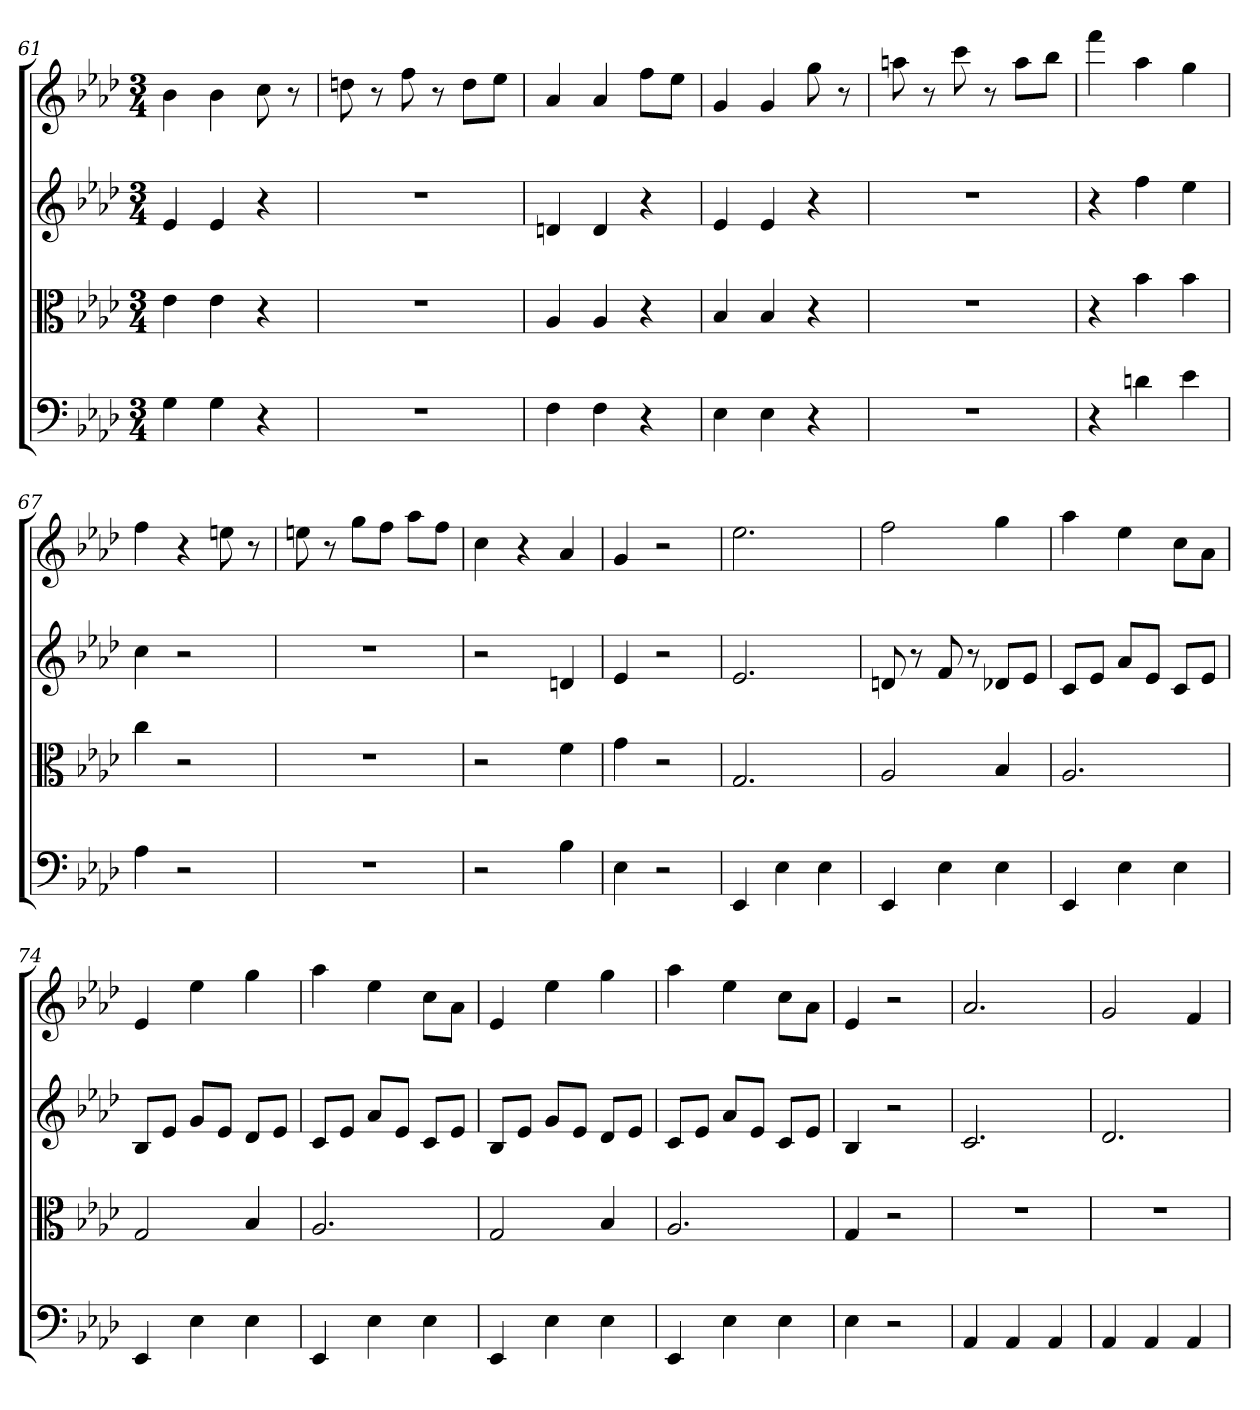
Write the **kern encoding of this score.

**kern	**kern	**kern	**kern
*part4	*part3	*part2	*part1
*staff4	*staff3	*staff2	*staff1
*clefF4	*clefC3	*clefG2	*clefG2
*k[b-e-a-d-]	*k[b-e-a-d-]	*k[b-e-a-d-]	*k[b-e-a-d-]
*A-:	*A-:	*A-:	*A-:
*M3/4	*M3/4	*M3/4	*M3/4
=61	=61	=61	=61
4G	4e-	4e-	4b-
4G	4e-	4e-	4b-
4r	4r	4r	8cc
.	.	.	8r
=62	=62	=62	=62
2.r	2.r	2.r	8ddn
.	.	.	8r
.	.	.	8ff
.	.	.	8r
.	.	.	8dd\L
.	.	.	8ee-\J
=63	=63	=63	=63
4F	4A-	4dn	4a-
4F	4A-	4d	4a-
4r	4r	4r	8ff\L
.	.	.	8ee-\J
=64	=64	=64	=64
4E-	4B-	4e-	4g
4E-	4B-	4e-	4g
4r	4r	4r	8gg
.	.	.	8r
=65	=65	=65	=65
2.r	2.r	2.r	8aan
.	.	.	8r
.	.	.	8ccc
.	.	.	8r
.	.	.	8aa\L
.	.	.	8bb-\J
=66	=66	=66	=66
4r	4r	4r	4fff
4dn	4b-	4ff	4aa-
4e-	4b-	4ee-	4gg
=67	=67	=67	=67
4A-	4cc	4cc	4ff
2r	2r	2r	4r
.	.	.	8een
.	.	.	8r
=68	=68	=68	=68
2.r	2.r	2.r	8een
.	.	.	8r
.	.	.	8gg\L
.	.	.	8ff\J
.	.	.	8aa-\L
.	.	.	8ff\J
=69	=69	=69	=69
2r	2r	2r	4cc
.	.	.	4r
4B-	4f	4dn	4a-
=70	=70	=70	=70
4E-	4g	4e-	4g
2r	2r	2r	2r
=71	=71	=71	=71
4EE-	2.G	2.e-	2.ee-
4E-	.	.	.
4E-	.	.	.
=72	=72	=72	=72
4EE-	2A-	8dn	2ff
.	.	8r	.
4E-	.	8f	.
.	.	8r	.
4E-	4B-	8d-X/L	4gg
.	.	8e-/J	.
=73	=73	=73	=73
4EE-	2.A-	8c/L	4aa-
.	.	8e-/J	.
4E-	.	8a-/L	4ee-
.	.	8e-/J	.
4E-	.	8c/L	8cc\L
.	.	8e-/J	8a-\J
=74	=74	=74	=74
4EE-	2G	8B-/L	4e-
.	.	8e-/J	.
4E-	.	8g/L	4ee-
.	.	8e-/J	.
4E-	4B-	8d-/L	4gg
.	.	8e-/J	.
=75	=75	=75	=75
4EE-	2.A-	8c/L	4aa-
.	.	8e-/J	.
4E-	.	8a-/L	4ee-
.	.	8e-/J	.
4E-	.	8c/L	8cc\L
.	.	8e-/J	8a-\J
=76	=76	=76	=76
4EE-	2G	8B-/L	4e-
.	.	8e-/J	.
4E-	.	8g/L	4ee-
.	.	8e-/J	.
4E-	4B-	8d-/L	4gg
.	.	8e-/J	.
=77	=77	=77	=77
4EE-	2.A-	8c/L	4aa-
.	.	8e-/J	.
4E-	.	8a-/L	4ee-
.	.	8e-/J	.
4E-	.	8c/L	8cc\L
.	.	8e-/J	8a-\J
=78	=78	=78	=78
4E-	4G	4B-	4e-
2r	2r	2r	2r
=79	=79	=79	=79
4AA-	2.r	2.c	2.a-
4AA-	.	.	.
4AA-	.	.	.
=80	=80	=80	=80
4AA-	2.r	2.d-	2g
4AA-	.	.	.
4AA-	.	.	4f
=	=	=	=
*-	*-	*-	*-
